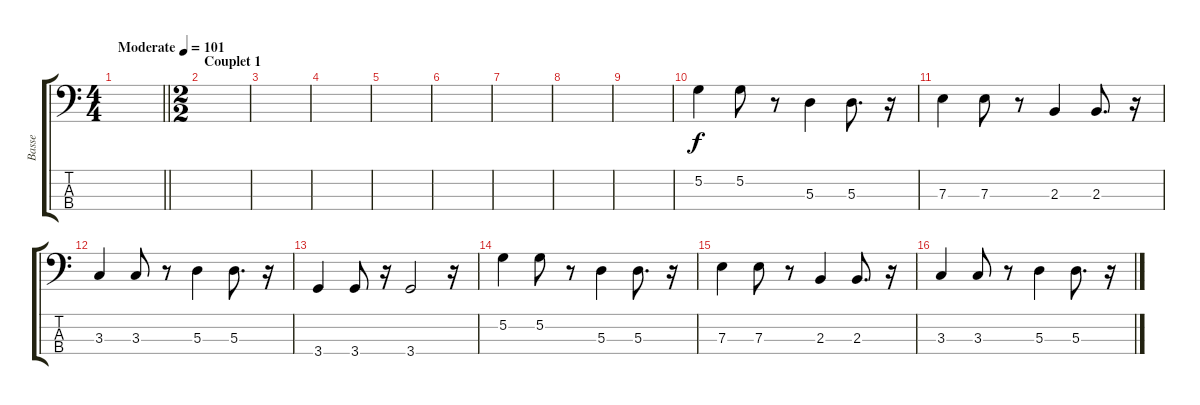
\track ("Basse" "Basse") {instrument electricbassfinger}
\staff {score tabs}
\tuning (G2 D2 A1 E1) {hide}
\ts (4 4)
\tempo (101 "Moderate")
\clef f4
\barLineRight lightlight
\ks c
|
\ts (2 2)
\section ("" "Couplet 1")
|
|
|
|
|
|
|
|
5.2.4 5.2.8 r.8 5.3.4 5.3.8{d} r.16 |
7.3.4 7.3.8 r.8 2.3.4 2.3.8{d} r.16 |
3.3.4 3.3.8 r.8 5.3.4 5.3.8{d} r.16 |
3.4.4 3.4.8 r.16 3.4.2 r.16 |
5.2.4 5.2.8 r.8 5.3.4 5.3.8{d} r.16 |
7.3.4 7.3.8 r.8 2.3.4 2.3.8{d} r.16 |
3.3.4 3.3.8 r.8 5.3.4 5.3.8{d} r.16
